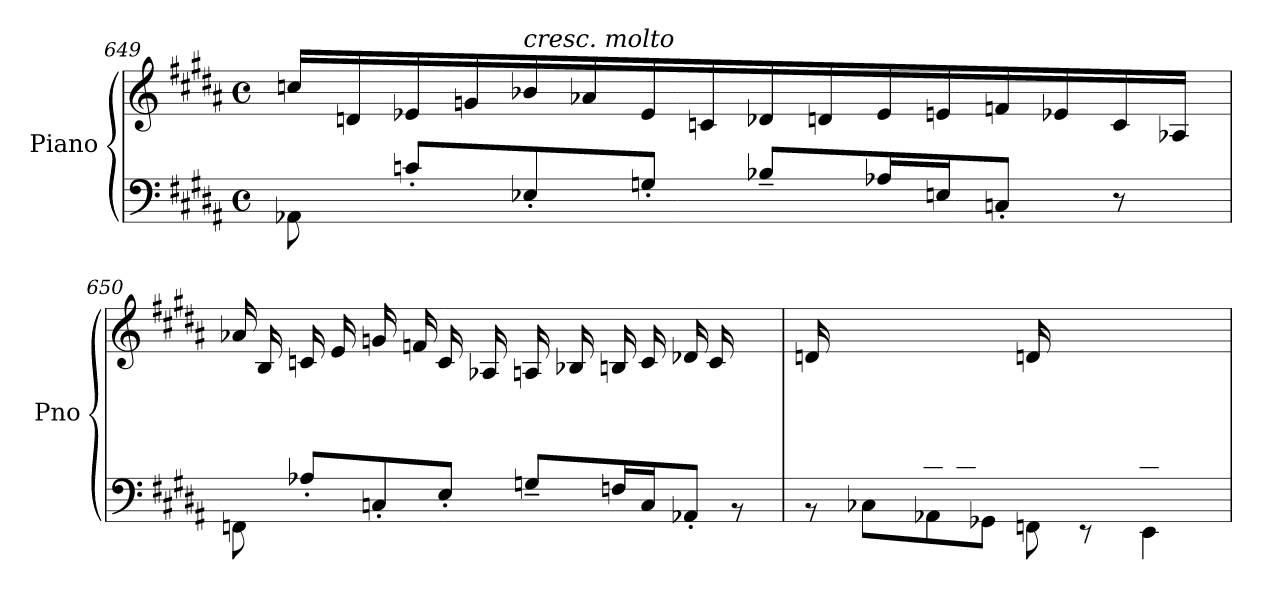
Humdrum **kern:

**kern	**kern
*part1	*part1
*staff2	*staff1
*I"Piano	*
*I'Pno	*
!!LO:LB:g=z
*clefF4	*clefG2
*k[f#c#g#d#a#]	*k[f#c#g#d#a#]
*M4/4	*M4/4
*met(c)	*met(c)
=649	=649
8AA-X\	16ccn/LL
.	16dn/
8cn'/L	16e-X/
.	16gn/
!	!LO:TX:a:i:t=cresc. molto
8E-X'/	16b-X/
.	16a-X/
8Gn'/J	16e-/
.	16cn/
8B-X~/L	16d-X/
.	16dn/
16A-X/L	16e-/
16En/J	16en/
8Cn'/J	16fn/
.	16e-X/
8r	16c/
.	16A-X/JJ
=650	=650
*^	*
2..ryy	8FFn\	16a-X/LL
.	.	16B/
.	8A-X'/L	16cn/
.	.	16e/
.	8Cn'/	16gn/
.	.	16fn/
.	8E'/J	16c/
.	.	16A-X/
.	8Gn~/L	16An/
.	.	16B-X/
.	16Fn/L	16Bn/
.	16C/J	16c/
.	8AA-X'/J	16d-X/
.	.	16c/
16A-X/	8rBB	8ryy
16Fn/JJ	.	.
!!LO:LB:g=z
=651	=651	=651
16ryy	8rBB	16dn/LL
16Fn/	.	4..ryy
16A-X/	8C-X\L	.
16B-X/	.	.
16d-X/	8AA-X\	.
16c-X/	.	.
16A-/	8GG-X\J	.
16Dn/JJ	.	.
16ryy	8FFn\	16dn/LL
16Gn/	.	4..ryy
16G#X/	8rEE	.
16A#X/	.	.
16cn/	4EE\	.
16B-/	.	.
16G#/	.	.
16C##X/JJ	.	.
*v	*v	*
=	=
*-	*-
